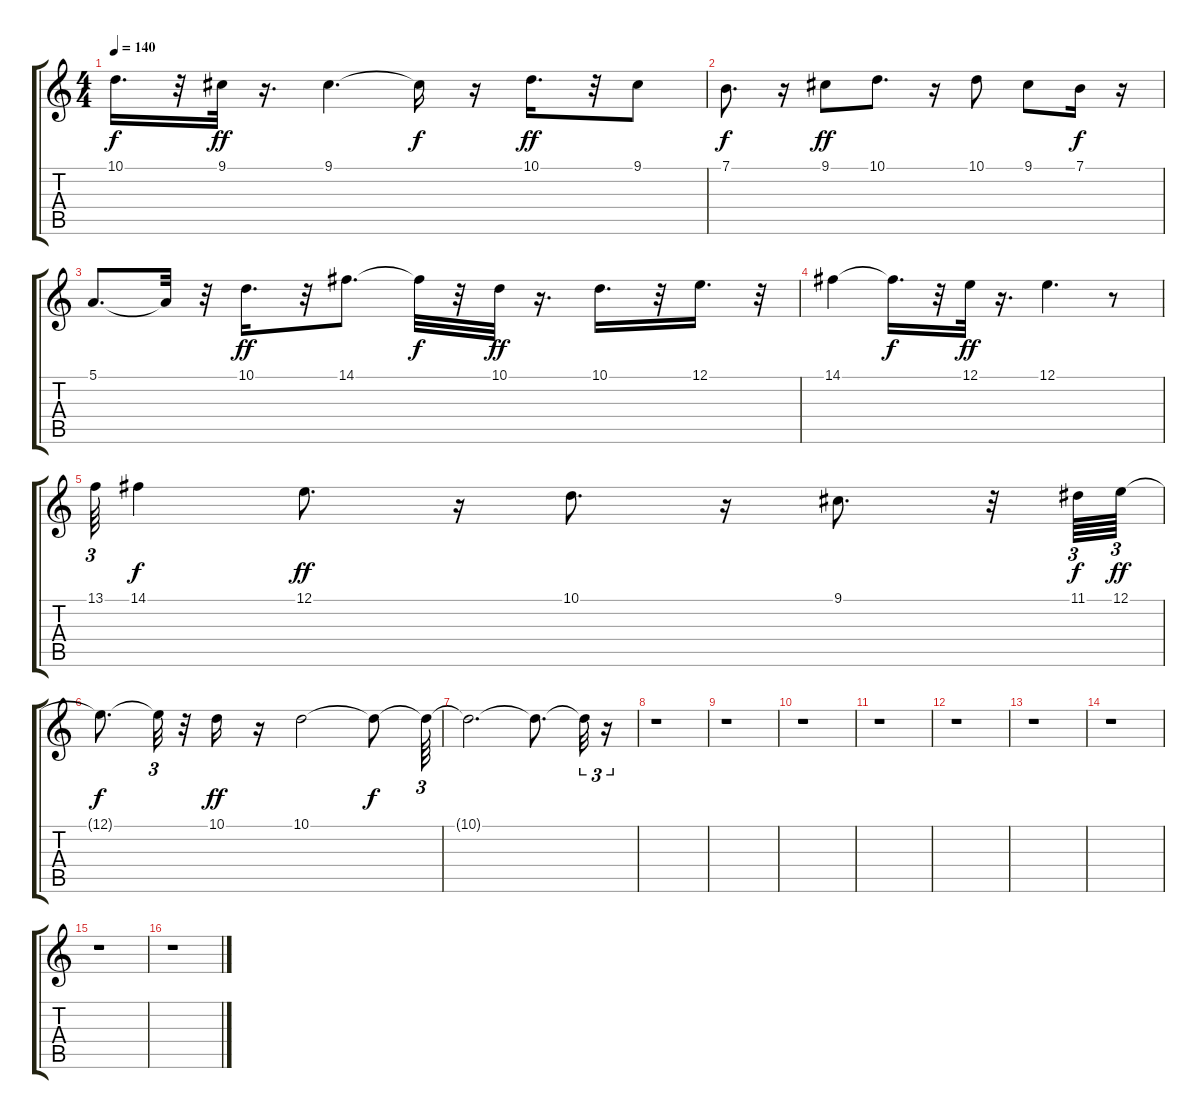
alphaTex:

\track "" {instrument lead3calliope}
\staff {score tabs}
\tuning (E4 B3 G3 D3 A2 E2) {hide}
\ts (4 4)
\tempo 140
\clef g2
\ks c
10.1{t}.16{d dy f} r.32 9.1.32{dy ff} r.16{d} 9.1.4{d} 9.1{t}.16{dy f} r.16 10.1.16{d dy ff} r.32 9.1.8 |
7.1.8{d dy f} r.16 9.1.8{dy ff} 10.1.8{d} r.16 10.1.8 9.1.8 7.1.16{dy f} r.16 |
5.1.8{d} 5.1{t}.32 r.32 10.1.16{d dy ff} r.32 14.1.8{d} 14.1{t}.32{dy f} r.32 10.1.32{dy ff} r.16{d} 10.1.16{d} r.32 12.1.16{d} r.32 |
14.1.4 14.1{t}.16{d dy f} r.32 12.1.32{dy ff} r.16{d} 12.1.4{d} r.8 |
13.1.64{tu (3 2)} 14.1.4{dy f} 12.1.8{d dy ff} r.16 10.1.8{d} r.16 9.1.8{d} r.32 11.1.64{tu (3 2) dy f} 12.1.64{tu (3 2) dy ff} |
12.1{t}.8{d dy f} 12.1{t}.32{tu (3 2)} r.32 10.1.16{dy ff} r.16 10.1.2 10.1{t}.8{dy f} 10.1{t}.64{tu (3 2)} |
10.1{t}.2{d} 10.1{t}.8{d} 10.1{t}.32{tu (3 2)} r.16{tu (3 2)} |
r.1 |
r.1 |
r.1 |
r.1 |
r.1 |
r.1 |
r.1 |
r.1 |
r.1
